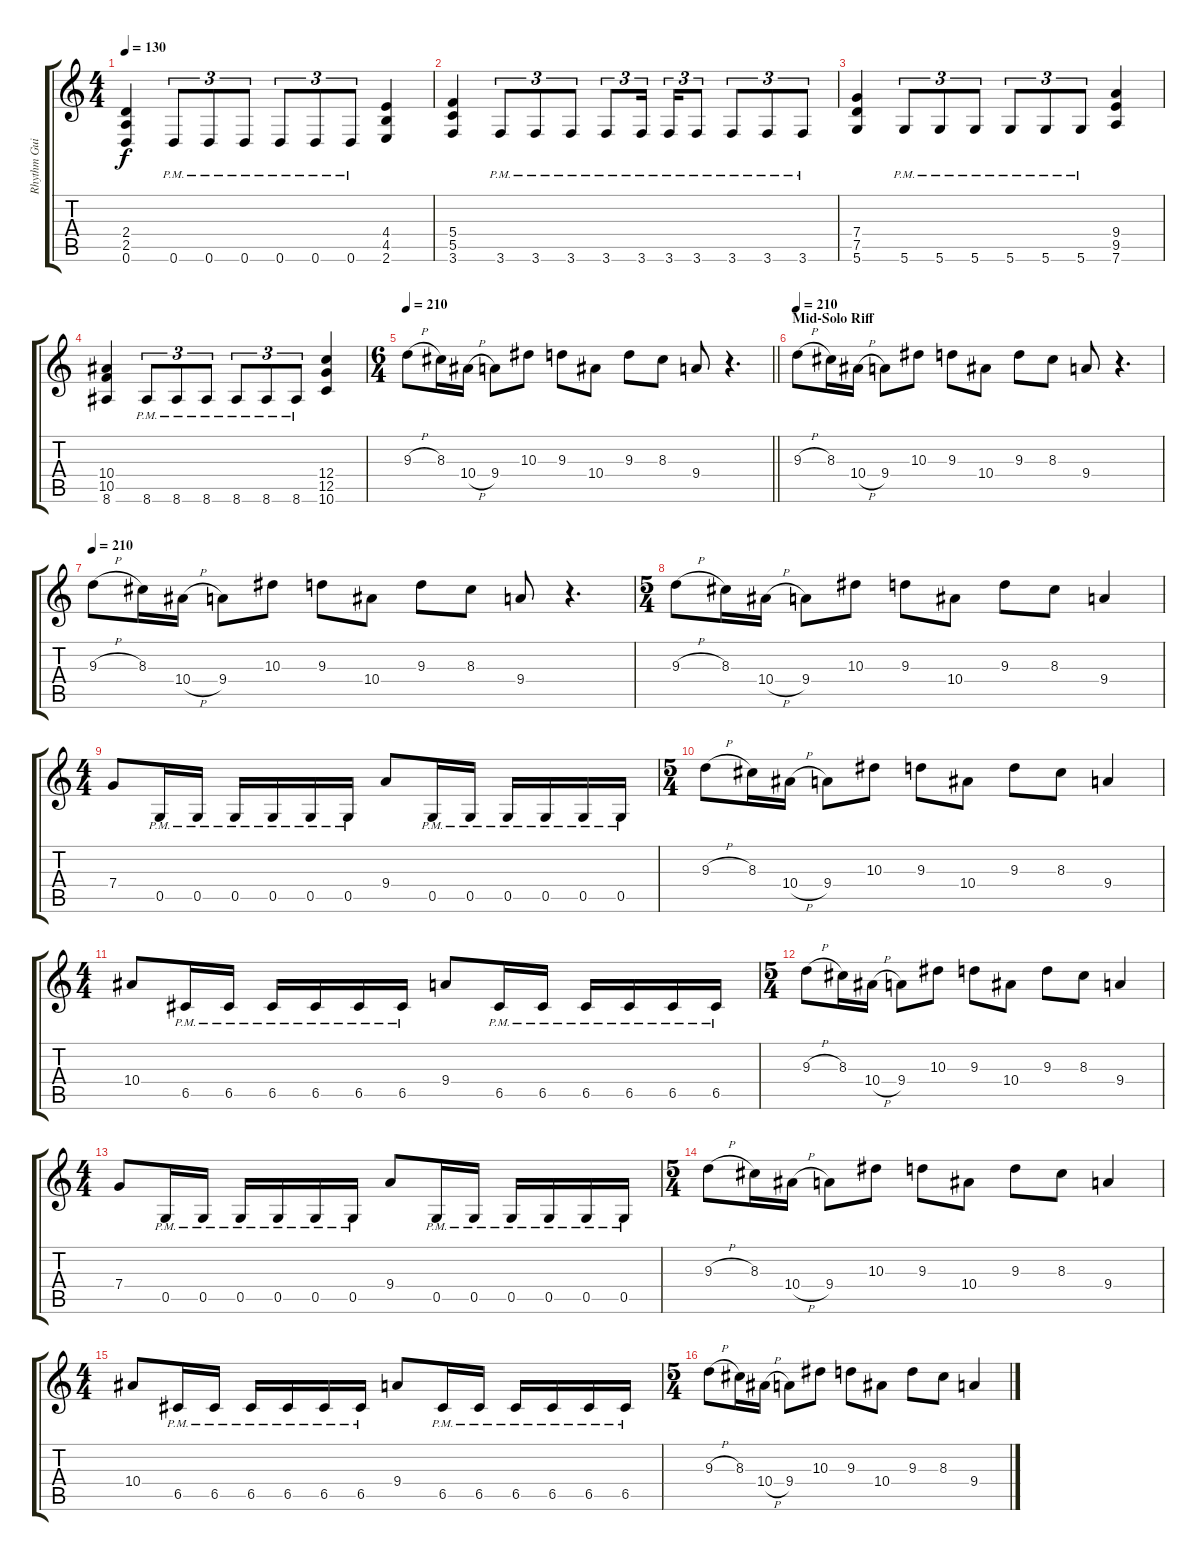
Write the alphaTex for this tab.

\track ("Rhythm Guitar 2 (Andy LaRocque)" "Rhythm Gui") {instrument distortionguitar}
\staff {score tabs}
\tuning (D4 A3 F3 C3 G2 D2) {hide}
\ts (4 4)
\tempo 130
\clef g2
\ks c
(2.4 2.5 0.6).4{dy f} 0.6{pm}.8{tu (3 2)} 0.6{pm}.8{tu (3 2)} 0.6{pm}.8{tu (3 2)} 0.6{pm}.8{tu (3 2)} 0.6{pm}.8{tu (3 2)} 0.6{pm}.8{tu (3 2)} (4.4 4.5 2.6).4 |
(5.4 5.5 3.6).4 3.6{pm}.8{tu (3 2)} 3.6{pm}.8{tu (3 2)} 3.6{pm}.8{tu (3 2)} 3.6{pm}.8{tu (3 2)} 3.6{pm}.16{tu (3 2) beam splitsecondary} 3.6{pm}.16{tu (3 2)} 3.6{pm}.8{tu (3 2)} 3.6{pm}.8{tu (3 2)} 3.6{pm}.8{tu (3 2)} 3.6{pm}.8{tu (3 2)} |
(7.4 7.5 5.6).4 5.6{pm}.8{tu (3 2)} 5.6{pm}.8{tu (3 2)} 5.6{pm}.8{tu (3 2)} 5.6{pm}.8{tu (3 2)} 5.6{pm}.8{tu (3 2)} 5.6{pm}.8{tu (3 2)} (9.4 9.5 7.6).4 |
(10.4 10.5 8.6).4 8.6{pm}.8{tu (3 2)} 8.6{pm}.8{tu (3 2)} 8.6{pm}.8{tu (3 2)} 8.6{pm}.8{tu (3 2)} 8.6{pm}.8{tu (3 2)} 8.6{pm}.8{tu (3 2)} (12.4 12.5 10.6).4 |
\ts (6 4)
\tempo 210
\barLineRight lightlight
9.3{h}.8 8.3.16 10.4{h}.16 9.4.8 10.3.8 9.3.8 10.4.8 9.3.8 8.3.8 9.4.8 r.4{d} |
\section ("" "Mid-Solo Riff")
\tempo 210
9.3{h}.8 8.3.16 10.4{h}.16 9.4.8 10.3.8 9.3.8 10.4.8 9.3.8 8.3.8 9.4.8 r.4{d} |
\tempo 210
9.3{h}.8 8.3.16 10.4{h}.16 9.4.8 10.3.8 9.3.8 10.4.8 9.3.8 8.3.8 9.4.8 r.4{d} |
\ts (5 4)
9.3{h}.8 8.3.16 10.4{h}.16 9.4.8 10.3.8 9.3.8 10.4.8 9.3.8 8.3.8 9.4.4 |
\ts (4 4)
7.4.8 0.5{pm}.16 0.5{pm}.16 0.5{pm}.16 0.5{pm}.16 0.5{pm}.16 0.5{pm}.16 9.4.8 0.5{pm}.16 0.5{pm}.16 0.5{pm}.16 0.5{pm}.16 0.5{pm}.16 0.5{pm}.16 |
\ts (5 4)
9.3{h}.8 8.3.16 10.4{h}.16 9.4.8 10.3.8 9.3.8 10.4.8 9.3.8 8.3.8 9.4.4 |
\ts (4 4)
10.4.8 6.5{pm}.16 6.5{pm}.16 6.5{pm}.16 6.5{pm}.16 6.5{pm}.16 6.5{pm}.16 9.4.8 6.5{pm}.16 6.5{pm}.16 6.5{pm}.16 6.5{pm}.16 6.5{pm}.16 6.5{pm}.16 |
\ts (5 4)
9.3{h}.8 8.3.16 10.4{h}.16 9.4.8 10.3.8 9.3.8 10.4.8 9.3.8 8.3.8 9.4.4 |
\ts (4 4)
7.4.8 0.5{pm}.16 0.5{pm}.16 0.5{pm}.16 0.5{pm}.16 0.5{pm}.16 0.5{pm}.16 9.4.8 0.5{pm}.16 0.5{pm}.16 0.5{pm}.16 0.5{pm}.16 0.5{pm}.16 0.5{pm}.16 |
\ts (5 4)
9.3{h}.8 8.3.16 10.4{h}.16 9.4.8 10.3.8 9.3.8 10.4.8 9.3.8 8.3.8 9.4.4 |
\ts (4 4)
10.4.8 6.5{pm}.16 6.5{pm}.16 6.5{pm}.16 6.5{pm}.16 6.5{pm}.16 6.5{pm}.16 9.4.8 6.5{pm}.16 6.5{pm}.16 6.5{pm}.16 6.5{pm}.16 6.5{pm}.16 6.5{pm}.16 |
\ts (5 4)
9.3{h}.8 8.3.16 10.4{h}.16 9.4.8 10.3.8 9.3.8 10.4.8 9.3.8 8.3.8 9.4.4
